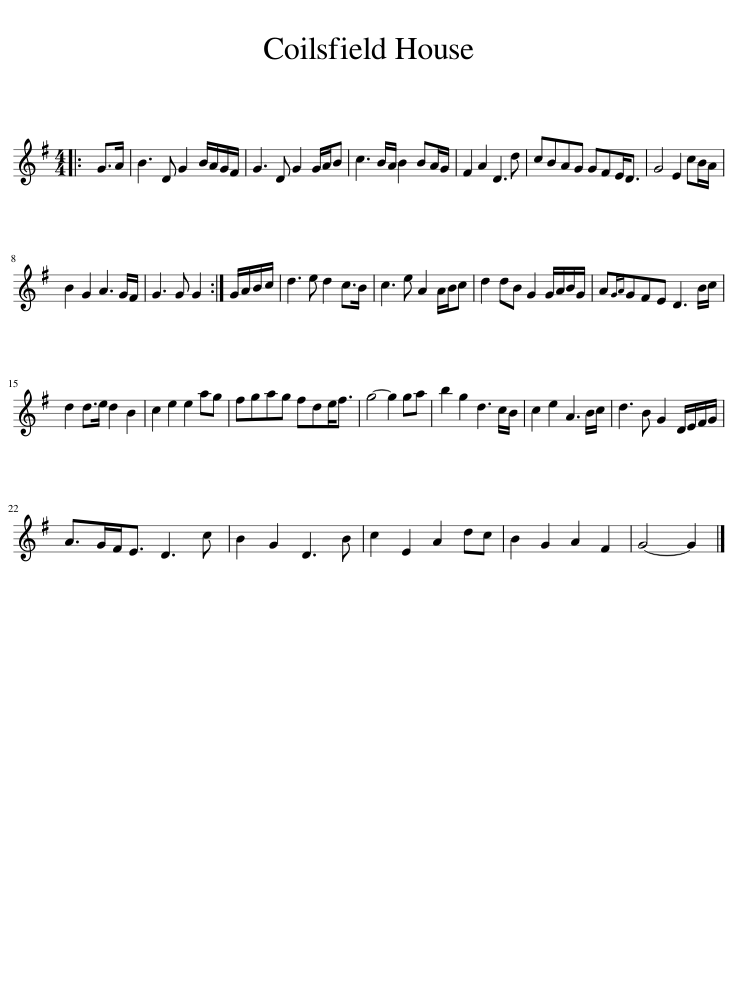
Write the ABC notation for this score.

X:1
L:1/8
M:4/4
I:linebreak $
K:G
V:1 treble
V:1
|: G>A | B3 D G2 B/A/G/F/ | G3 D G2 G/A/B | c3 B/A/ B2 BA/G/ | F2 A2 D3 d | %5
 cBAG GFE<D | G4 E2 cB/A/ |$ B2 G2 A3 G/F/ | G3 G G2 :| G/A/B/c/ | %10
 d3 e d2 c>B | c3 e A2 A/B/c | d2 dB G2 G/A/B/G/ | A{GA}GFE D3 B/c/ |$ d2 d>e d2 B2 | %15
 c2 e2 e2 ag | fgag fde<f | g4- g2 ga | b2 g2 d3 c/B/ | c2 e2 A3 B/c/ | %20
 d3 B G2 D/E/F/G/ |$ A>GF<E D3 c | B2 G2 D3 B | c2 E2 A2 dc | B2 G2 A2 F2 | %25
 G4- G2 |] %26
